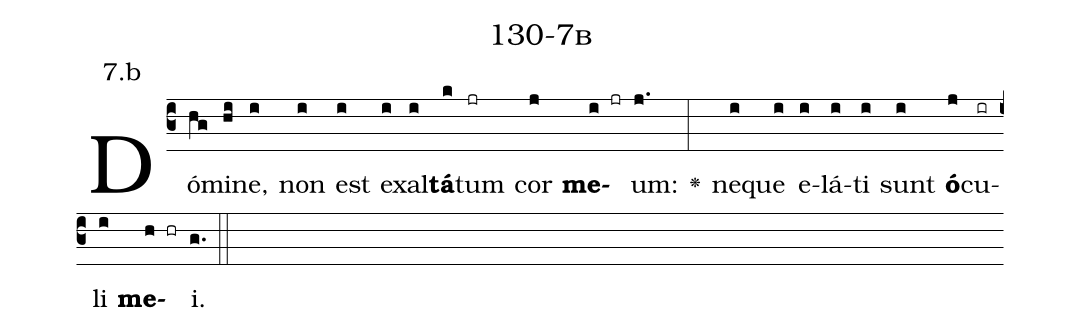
name: 130-7b;
annotation: 7.b;
%%
(c3)Dó(hg)mi(hi)ne,(i) non(i) est(i) ex(i)al(i)<b>tá</b>(k)tum(jr) cor(j) <b>me</b>(i jr)um:(j.) <v>\greheightstar</v>(:) ne(i)que(i) e(i)lá(i)ti(i) sunt(i) <b>ó</b>(j)cu(ir)li(i) <b>me</b>(h hr)i.(g.) (::)


%E(i) u(i) o(j) u(i) a(h) e.(g.) (::)
